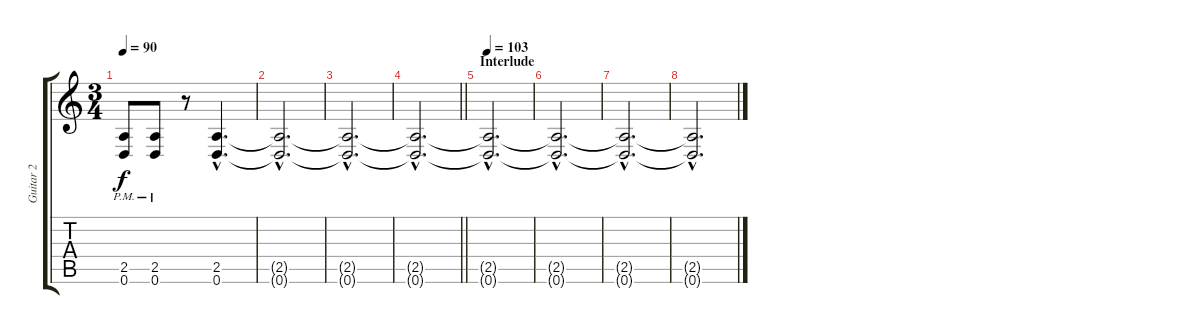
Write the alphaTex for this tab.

\track ("Guitar 2" "Guitar 2") {instrument distortionguitar}
\staff {score tabs}
\tuning (D4 A3 F3 C3 G2 D2) {hide}
\ts (3 4)
\tempo 90
\clef g2
\ks c
(2.5{pm} 0.6{pm}).8{dy f} (2.5{pm} 0.6{pm}).8 r.8 (2.5{hac} 0.6{hac}).4{d} |
(2.5{hac t} 0.6{hac t}).2{d volume 0} |
(2.5{hac t} 0.6{hac t}).2{d} |
\barLineRight lightlight
(2.5{hac t} 0.6{hac t}).2{d} |
\section ("" "Interlude")
\tempo 103
(2.5{hac t} 0.6{hac t}).2{d} |
(2.5{hac t} 0.6{hac t}).2{d} |
(2.5{hac t} 0.6{hac t}).2{d} |
(2.5{hac t} 0.6{hac t}).2{d}
